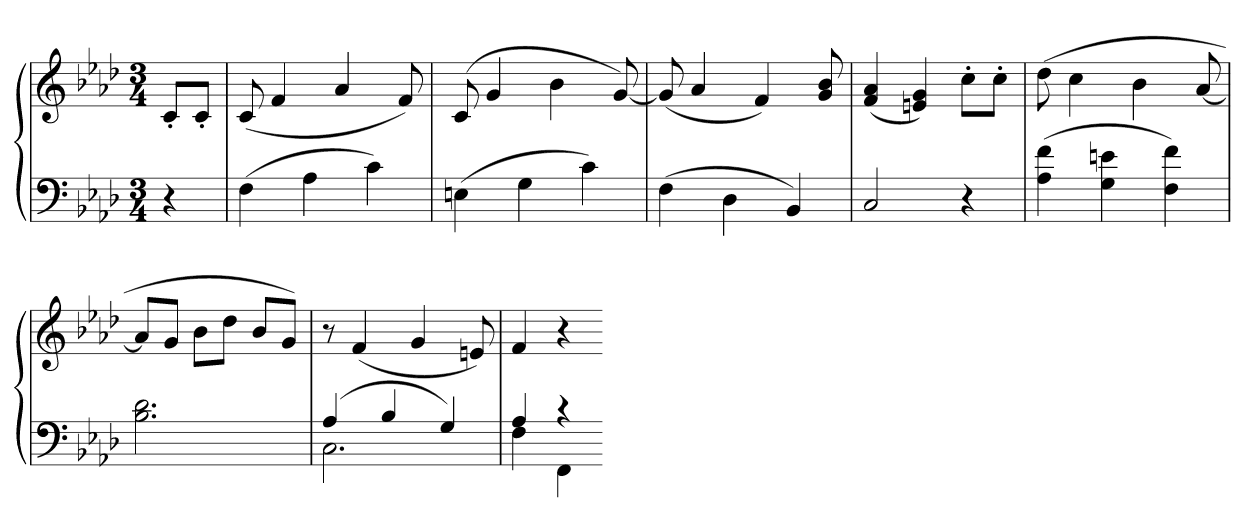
**kern	**kern
*part1	*part1
*staff2	*staff1
*clefF4	*clefG2
*k[b-e-a-d-]	*k[b-e-a-d-]
*M3/4	*M3/4
=	=
4r	8c'L
.	8c'J
=	=
(4F	(8c
.	4f
4A-	.
.	4a-
4c)	.
.	8f)
=	=
(4En	(8c
.	4g
4G	.
.	4b-
4c)	.
.	[8g)
=	=
(4F	(8g]
.	4a-
4D-	.
.	4f)
4BB-)	.
.	8g 8b-
=	=
2C	(4f 4a-
.	4en 4g)
4r	8cc'L
.	8cc'J
=	=
(4A- 4f	(8dd-
.	4cc
4G 4en	.
.	4b-
4F 4f)	.
.	[8a-
=	=
2.B- 2.d-	8a-L]
.	8gJ
.	8b-L
.	8dd-J
.	8b-L
.	8gJ)
=	=
*^	*
(4A-	2.C	8r
.	.	(4f
4B-	.	.
.	.	4g
4G)	.	.
.	.	8en)
=	=	=
4A-	4F	4f
4r	4FF	4r
*v	*v	*
=-	=-
*-	*-
